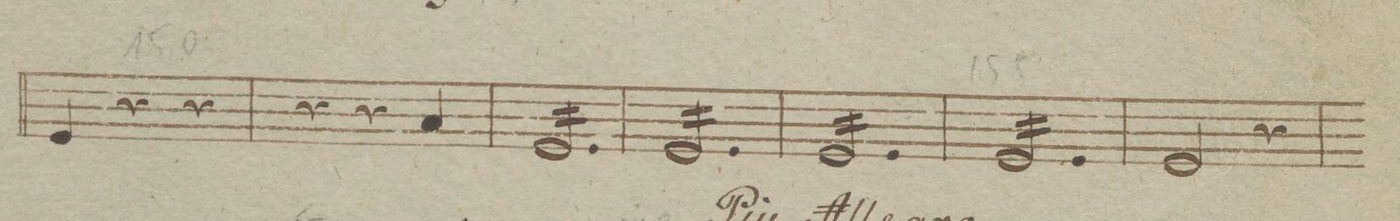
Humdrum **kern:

**kern	**dynam
*I"Timpani in Es. et B.	*
*clefF4	*
*k[b-e-]	*
*met(c)	*
*M3/4	*
4GG/	.
4r	.
4r	.
=151	=151
4r	.
4r	.
4C/	.
=152	=152
16GG/LL	.
16GG/	.
16GG/	.
16GG/	.
16GG/	.
16GG/	.
16GG/	.
16GG/	.
16GG/	.
16GG/	.
16GG/	.
16GG/JJ	.
=153	=153
16GG/LL	.
16GG/	.
16GG/	.
16GG/	.
16GG/	.
16GG/	.
16GG/	.
16GG/	.
16GG/	.
16GG/	.
16GG/	.
16GG/JJ	.
=154	=154
16GG/LL	.
16GG/	.
16GG/	.
16GG/	.
16GG/	.
16GG/	.
16GG/	.
16GG/	.
16GG/	.
16GG/	.
16GG/	.
16GG/JJ	.
=155	=155
16GG/LL	.
16GG/	.
16GG/	.
16GG/	.
16GG/	.
16GG/	.
16GG/	.
16GG/	.
16GG/	.
16GG/	.
16GG/	.
16GG/JJ	.
*Xtremolo	*
=156	=156
2GG/	.
4r	.
=157	=157
*-	*-
